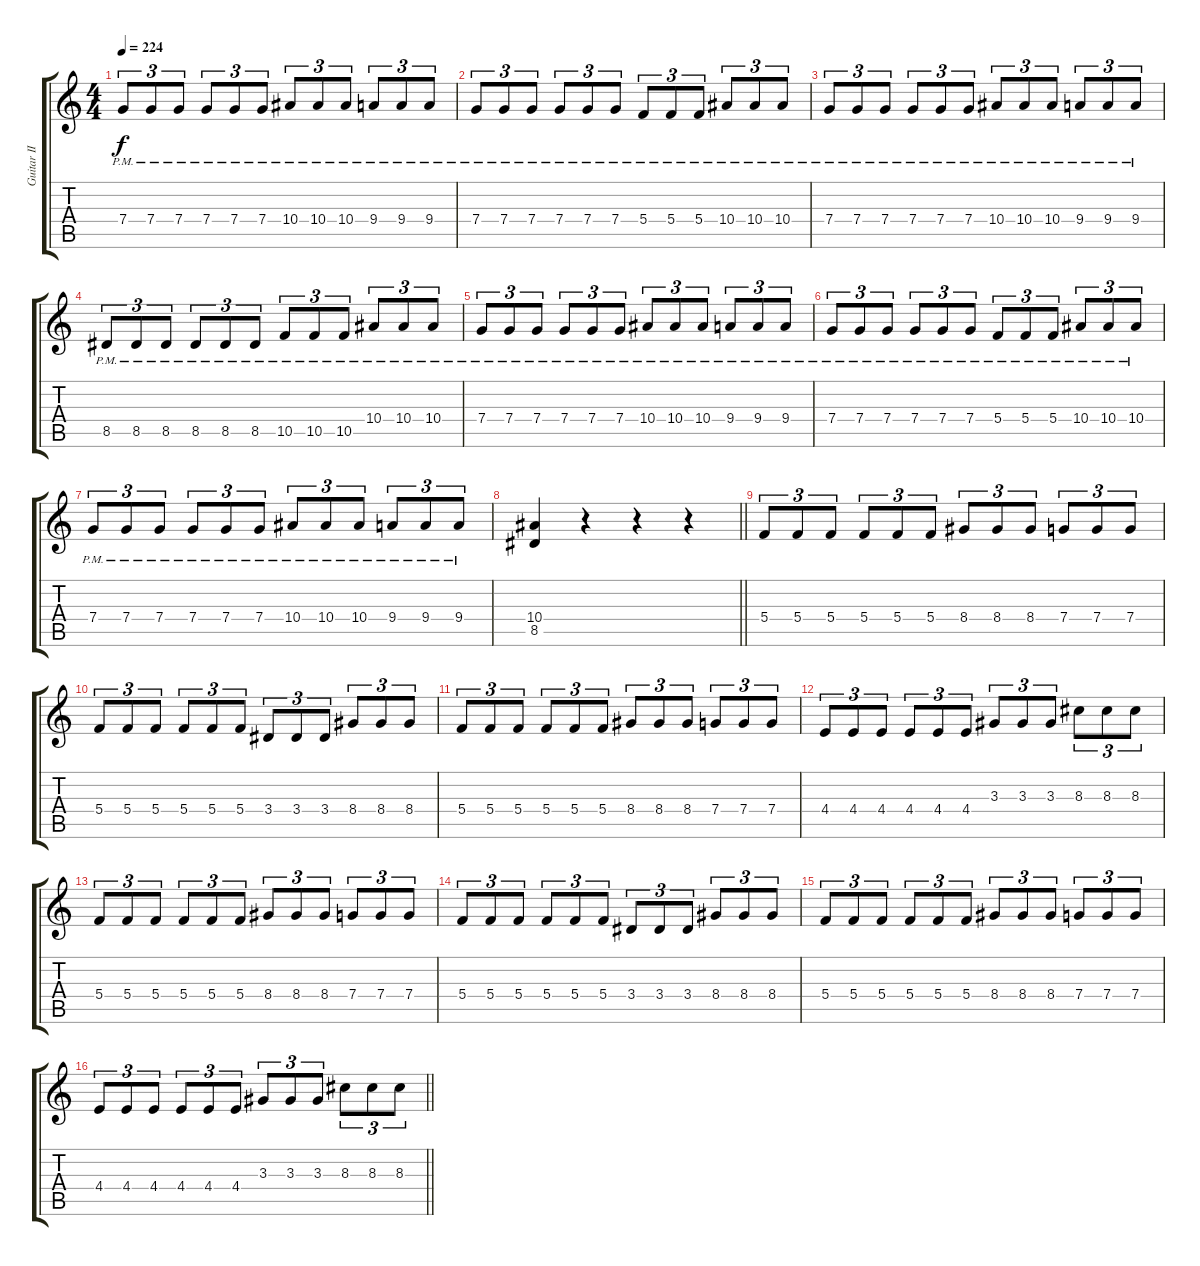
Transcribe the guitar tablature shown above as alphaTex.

\track ("Guitar II" "Guitar II") {instrument distortionguitar}
\staff {score tabs}
\tuning (D4 A3 F3 C3 G2 D2) {hide}
\ts (4 4)
\tempo 224
\clef g2
\ks c
7.4{pm}.8{tu (3 2) dy f} 7.4{pm}.8{tu (3 2)} 7.4{pm}.8{tu (3 2)} 7.4{pm}.8{tu (3 2)} 7.4{pm}.8{tu (3 2)} 7.4{pm}.8{tu (3 2)} 10.4{pm}.8{tu (3 2)} 10.4{pm}.8{tu (3 2)} 10.4{pm}.8{tu (3 2)} 9.4{pm}.8{tu (3 2)} 9.4{pm}.8{tu (3 2)} 9.4{pm}.8{tu (3 2)} |
7.4{pm}.8{tu (3 2)} 7.4{pm}.8{tu (3 2)} 7.4{pm}.8{tu (3 2)} 7.4{pm}.8{tu (3 2)} 7.4{pm}.8{tu (3 2)} 7.4{pm}.8{tu (3 2)} 5.4{pm}.8{tu (3 2)} 5.4{pm}.8{tu (3 2)} 5.4{pm}.8{tu (3 2)} 10.4{pm}.8{tu (3 2)} 10.4{pm}.8{tu (3 2)} 10.4{pm}.8{tu (3 2)} |
7.4{pm}.8{tu (3 2)} 7.4{pm}.8{tu (3 2)} 7.4{pm}.8{tu (3 2)} 7.4{pm}.8{tu (3 2)} 7.4{pm}.8{tu (3 2)} 7.4{pm}.8{tu (3 2)} 10.4{pm}.8{tu (3 2)} 10.4{pm}.8{tu (3 2)} 10.4{pm}.8{tu (3 2)} 9.4{pm}.8{tu (3 2)} 9.4{pm}.8{tu (3 2)} 9.4{pm}.8{tu (3 2)} |
8.5{pm}.8{tu (3 2)} 8.5{pm}.8{tu (3 2)} 8.5{pm}.8{tu (3 2)} 8.5{pm}.8{tu (3 2)} 8.5{pm}.8{tu (3 2)} 8.5{pm}.8{tu (3 2)} 10.5{pm}.8{tu (3 2)} 10.5{pm}.8{tu (3 2)} 10.5{pm}.8{tu (3 2)} 10.4{pm}.8{tu (3 2)} 10.4{pm}.8{tu (3 2)} 10.4{pm}.8{tu (3 2)} |
7.4{pm}.8{tu (3 2)} 7.4{pm}.8{tu (3 2)} 7.4{pm}.8{tu (3 2)} 7.4{pm}.8{tu (3 2)} 7.4{pm}.8{tu (3 2)} 7.4{pm}.8{tu (3 2)} 10.4{pm}.8{tu (3 2)} 10.4{pm}.8{tu (3 2)} 10.4{pm}.8{tu (3 2)} 9.4{pm}.8{tu (3 2)} 9.4{pm}.8{tu (3 2)} 9.4{pm}.8{tu (3 2)} |
7.4{pm}.8{tu (3 2)} 7.4{pm}.8{tu (3 2)} 7.4{pm}.8{tu (3 2)} 7.4{pm}.8{tu (3 2)} 7.4{pm}.8{tu (3 2)} 7.4{pm}.8{tu (3 2)} 5.4{pm}.8{tu (3 2)} 5.4{pm}.8{tu (3 2)} 5.4{pm}.8{tu (3 2)} 10.4{pm}.8{tu (3 2)} 10.4{pm}.8{tu (3 2)} 10.4{pm}.8{tu (3 2)} |
7.4{pm}.8{tu (3 2)} 7.4{pm}.8{tu (3 2)} 7.4{pm}.8{tu (3 2)} 7.4{pm}.8{tu (3 2)} 7.4{pm}.8{tu (3 2)} 7.4{pm}.8{tu (3 2)} 10.4{pm}.8{tu (3 2)} 10.4{pm}.8{tu (3 2)} 10.4{pm}.8{tu (3 2)} 9.4{pm}.8{tu (3 2)} 9.4{pm}.8{tu (3 2)} 9.4{pm}.8{tu (3 2)} |
\barLineRight lightlight
(10.4 8.5).4 r.4 r.4 r.4 |
5.4.8{tu (3 2)} 5.4.8{tu (3 2)} 5.4.8{tu (3 2)} 5.4.8{tu (3 2)} 5.4.8{tu (3 2)} 5.4.8{tu (3 2)} 8.4.8{tu (3 2)} 8.4.8{tu (3 2)} 8.4.8{tu (3 2)} 7.4.8{tu (3 2)} 7.4.8{tu (3 2)} 7.4.8{tu (3 2)} |
5.4.8{tu (3 2)} 5.4.8{tu (3 2)} 5.4.8{tu (3 2)} 5.4.8{tu (3 2)} 5.4.8{tu (3 2)} 5.4.8{tu (3 2)} 3.4.8{tu (3 2)} 3.4.8{tu (3 2)} 3.4.8{tu (3 2)} 8.4.8{tu (3 2)} 8.4.8{tu (3 2)} 8.4.8{tu (3 2)} |
5.4.8{tu (3 2)} 5.4.8{tu (3 2)} 5.4.8{tu (3 2)} 5.4.8{tu (3 2)} 5.4.8{tu (3 2)} 5.4.8{tu (3 2)} 8.4.8{tu (3 2)} 8.4.8{tu (3 2)} 8.4.8{tu (3 2)} 7.4.8{tu (3 2)} 7.4.8{tu (3 2)} 7.4.8{tu (3 2)} |
4.4.8{tu (3 2)} 4.4.8{tu (3 2)} 4.4.8{tu (3 2)} 4.4.8{tu (3 2)} 4.4.8{tu (3 2)} 4.4.8{tu (3 2)} 3.3.8{tu (3 2)} 3.3.8{tu (3 2)} 3.3.8{tu (3 2)} 8.3.8{tu (3 2)} 8.3.8{tu (3 2)} 8.3.8{tu (3 2)} |
5.4.8{tu (3 2)} 5.4.8{tu (3 2)} 5.4.8{tu (3 2)} 5.4.8{tu (3 2)} 5.4.8{tu (3 2)} 5.4.8{tu (3 2)} 8.4.8{tu (3 2)} 8.4.8{tu (3 2)} 8.4.8{tu (3 2)} 7.4.8{tu (3 2)} 7.4.8{tu (3 2)} 7.4.8{tu (3 2)} |
5.4.8{tu (3 2)} 5.4.8{tu (3 2)} 5.4.8{tu (3 2)} 5.4.8{tu (3 2)} 5.4.8{tu (3 2)} 5.4.8{tu (3 2)} 3.4.8{tu (3 2)} 3.4.8{tu (3 2)} 3.4.8{tu (3 2)} 8.4.8{tu (3 2)} 8.4.8{tu (3 2)} 8.4.8{tu (3 2)} |
5.4.8{tu (3 2)} 5.4.8{tu (3 2)} 5.4.8{tu (3 2)} 5.4.8{tu (3 2)} 5.4.8{tu (3 2)} 5.4.8{tu (3 2)} 8.4.8{tu (3 2)} 8.4.8{tu (3 2)} 8.4.8{tu (3 2)} 7.4.8{tu (3 2)} 7.4.8{tu (3 2)} 7.4.8{tu (3 2)} |
\barLineRight lightlight
4.4.8{tu (3 2)} 4.4.8{tu (3 2)} 4.4.8{tu (3 2)} 4.4.8{tu (3 2)} 4.4.8{tu (3 2)} 4.4.8{tu (3 2)} 3.3.8{tu (3 2)} 3.3.8{tu (3 2)} 3.3.8{tu (3 2)} 8.3.8{tu (3 2)} 8.3.8{tu (3 2)} 8.3.8{tu (3 2)}
